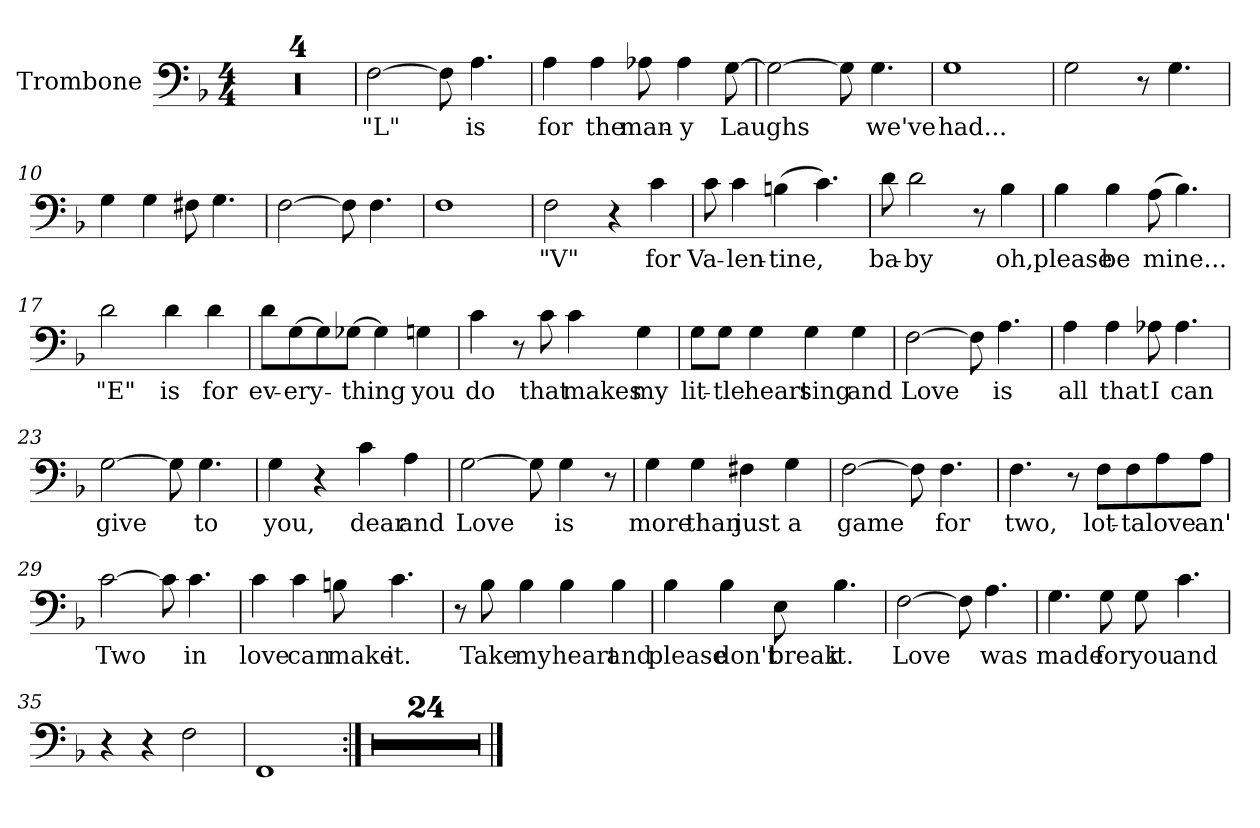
**kern	**text
*part1	*part1
*staff1	*staff1
*I"Trombone	*
*I'Trb	*
*clefF4	*
*k[b-]	*
*F:	*
*M4/4	*
=1	=1
1r	.
=2	=2
1r	.
=3	=3
1r	.
=4	=4
1r	.
=5	=5
[2F\	"L"
8F\]	.
4.A\	is
=6	=6
4A\	for
4A\	the
8A-X\	man-
4A-\	-y
[8G\	Laughs
=7	=7
2G\_	.
8G\]	.
4.G\	we've
=8	=8
1G	had...
=9	=9
2G\	.
8r	.
4.G\	.
=10	=10
4G\	.
4G\	.
8F#X\	.
4.G\	.
=11	=11
[2F\	.
8F\]	.
4.F\	.
=12	=12
1F	.
!!LO:LB:g=z
=13	=13
2F\	"V"
4r	.
4c\	for
=14	=14
8c\	Va-
4c\	-len-
(4Bn\	-tine,
4.c\)	.
=15	=15
8d\	ba-
2d\	-by
8r	.
4B-\	oh,
=16	=16
4B-\	please
4B-\	be
(8A\	mine...
4.B-\)	.
=17	=17
2d\	"E"
4d\	is
4d\	for
=18	=18
8d\L	ev-
[8G\	-ery-
8G\]	.
[8G-X\J	-thing
4G-\]	.
4Gn\	you
!!LO:LB:g=z
=19	=19
4c\	do
8r	.
8c\	that
4c\	makes
4G\	my
=20	=20
8G\L	lit-
8G\J	-tle
4G\	heart
4G\	sing
4G\	and
=21	=21
[2F\	Love
8F\]	.
4.A\	is
=22	=22
4A\	all
4A\	that
8A-X\	I
4.A-\	can
=23	=23
[2G\	give
8G\]	.
4.G\	to
=24	=24
4G\	you,
4r	.
4c\	dear
4A\	and
!!LO:LB:g=z
=25	=25
[2G\	Love
8G\]	.
4G\	is
8r	.
=26	=26
4G\	more
4G\	than
4F#X\	just
4G\	a
=27	=27
[2F\	game
8F\]	.
4.F\	for
=28	=28
4.F\	two,
8r	.
8F\L	lot-
8F\	-ta
8A\	love
8A\J	an'
=29	=29
[2c\	Two
8c\]	.
4.c\	in
=30	=30
4c\	love
4c\	can
8Bn\	make
4.c\	it.
!!LO:LB:g=z
=31	=31
8r	.
8B-\	Take
4B-\	my
4B-\	heart
4B-\	and
=32	=32
4B-\	please
4B-\	don't
8E\	break
4.B-\	it.
=33	=33
[2F\	Love
8F\]	.
4.A\	was
=34	=34
4.G\	made
8G\	for
8G\	you
4.c\	and
=35	=35
4r	.
4r	.
2F\	.
=36	=36
1FF	.
=37:|!	=37:|!
1r	.
=38	=38
1r	.
=39	=39
1r	.
=40	=40
1r	.
=41	=41
1r	.
=42	=42
1r	.
=43	=43
1r	.
=44	=44
1r	.
=45	=45
1r	.
=46	=46
1r	.
=47	=47
1r	.
=48	=48
1r	.
=49	=49
1r	.
=50	=50
1r	.
=51	=51
1r	.
=52	=52
1r	.
=53	=53
1r	.
=54	=54
1r	.
=55	=55
1r	.
=56	=56
1r	.
=57	=57
1r	.
=58	=58
1r	.
=59	=59
1r	.
=60	=60
1r	.
==	==
*-	*-
